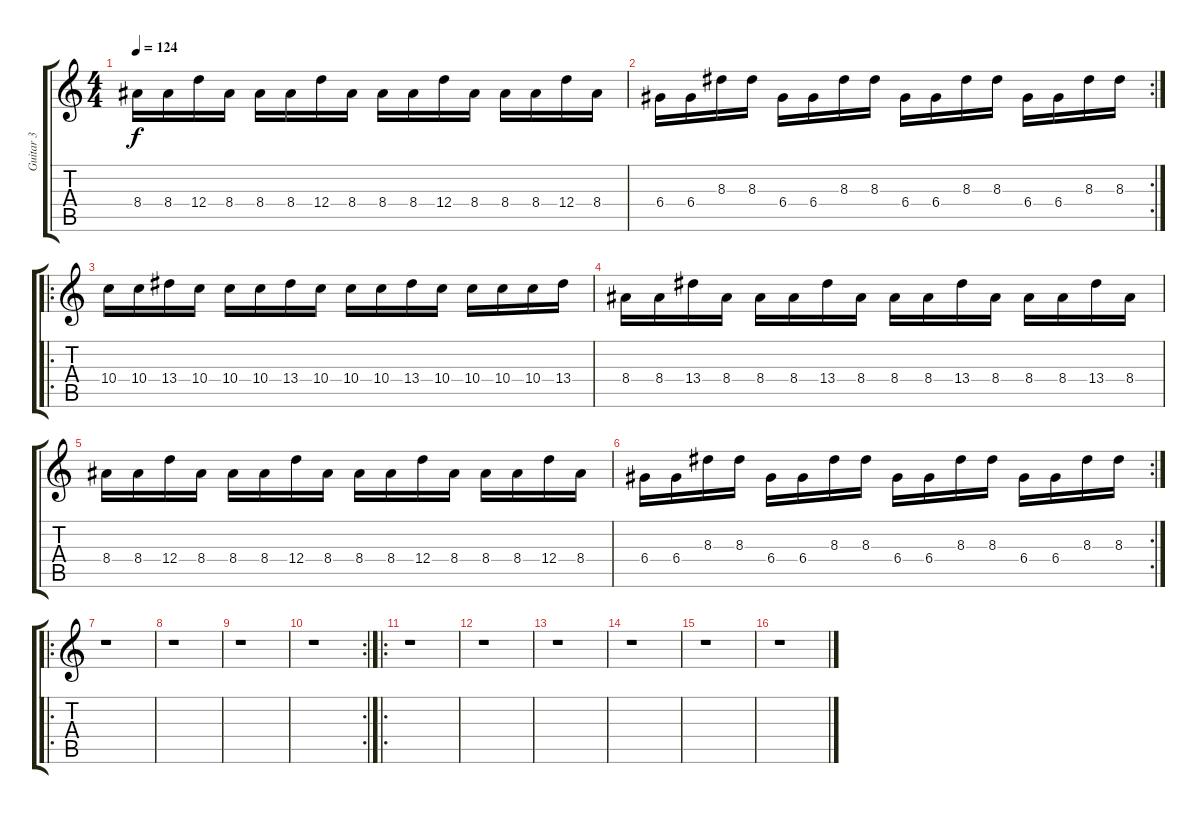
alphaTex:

\track ("Guitar 3" "Guitar 3") {instrument distortionguitar}
\staff {score tabs}
\tuning (E4 B3 G3 D3 A2 E2) {hide}
\ts (4 4)
\tempo 124
\clef g2
\ks c
8.4.16{dy f} 8.4.16 12.4.16 8.4.16 8.4.16 8.4.16 12.4.16 8.4.16 8.4.16 8.4.16 12.4.16 8.4.16 8.4.16 8.4.16 12.4.16 8.4.16 |
\rc 2
6.4.16 6.4.16 8.3.16 8.3.16 6.4.16 6.4.16 8.3.16 8.3.16 6.4.16 6.4.16 8.3.16 8.3.16 6.4.16 6.4.16 8.3.16 8.3.16 |
\ro
10.4.16 10.4.16 13.4.16 10.4.16 10.4.16 10.4.16 13.4.16 10.4.16 10.4.16 10.4.16 13.4.16 10.4.16 10.4.16 10.4.16 10.4.16 13.4.16 |
8.4.16 8.4.16 13.4.16 8.4.16 8.4.16 8.4.16 13.4.16 8.4.16 8.4.16 8.4.16 13.4.16 8.4.16 8.4.16 8.4.16 13.4.16 8.4.16 |
8.4.16 8.4.16 12.4.16 8.4.16 8.4.16 8.4.16 12.4.16 8.4.16 8.4.16 8.4.16 12.4.16 8.4.16 8.4.16 8.4.16 12.4.16 8.4.16 |
\rc 2
6.4.16 6.4.16 8.3.16 8.3.16 6.4.16 6.4.16 8.3.16 8.3.16 6.4.16 6.4.16 8.3.16 8.3.16 6.4.16 6.4.16 8.3.16 8.3.16 |
\ro
r.1 |
r.1 |
r.1 |
\rc 2
r.1 |
\ro
r.1 |
r.1 |
r.1 |
r.1 |
r.1 |
r.1
